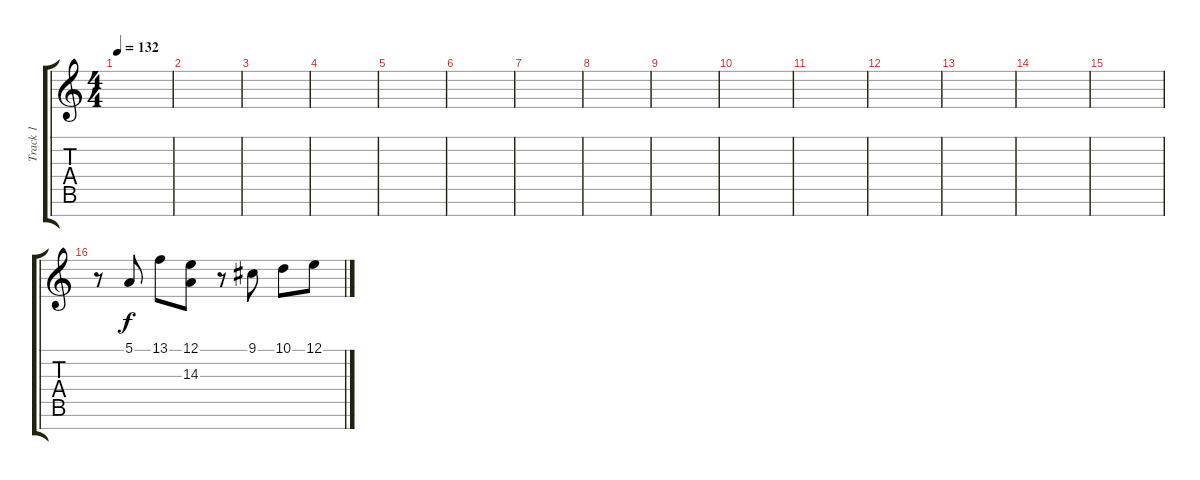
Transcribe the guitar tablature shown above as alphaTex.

\track ("Track 1" "Track 1") {instrument acousticgrandpiano}
\staff {score tabs}
\tuning (E4 B3 G3 D3 A2 E2 B1) {hide}
\ts (4 4)
\tempo 132
\clef g2
\ks c
|
|
|
|
|
|
|
|
|
|
|
|
|
|
|
r.8 5.1.8 13.1.8 (12.1 14.3).8 r.8 9.1.8 10.1.8 12.1.8
